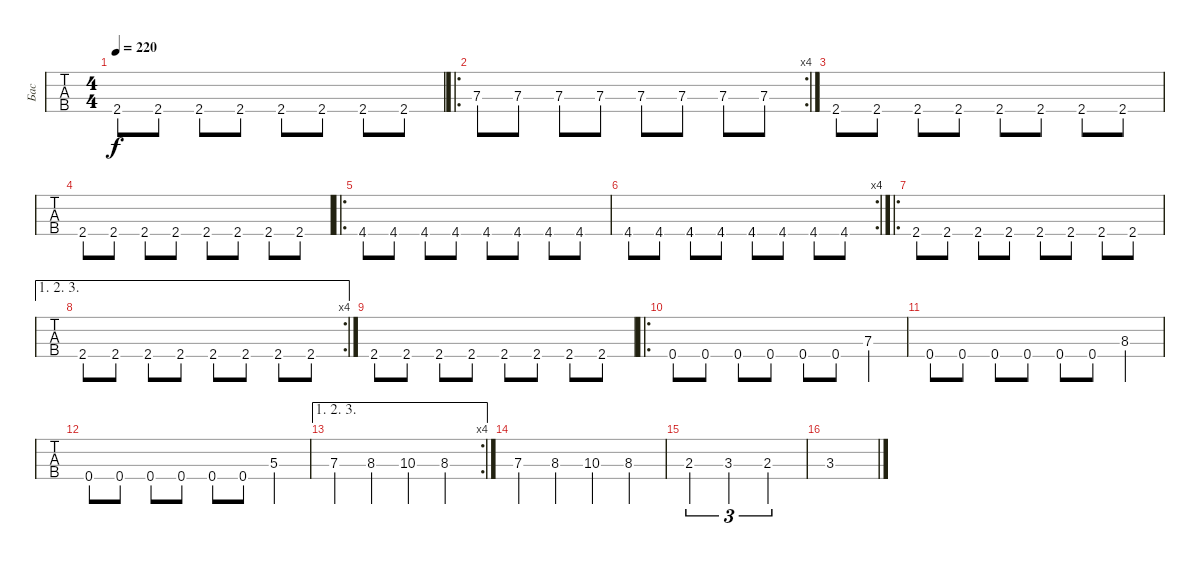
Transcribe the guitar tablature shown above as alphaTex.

\track ("Бас" "Бас") {instrument electricbassfinger}
\staff {tabs}
\tuning (G2 D2 A1 E1) {hide}
\ts (4 4)
\tempo 220
\clef f4
\ks c
2.4.8{dy f} 2.4.8 2.4.8 2.4.8 2.4.8 2.4.8 2.4.8 2.4.8 |
\ro
\rc 4
7.3.8 7.3.8 7.3.8 7.3.8 7.3.8 7.3.8 7.3.8 7.3.8 |
2.4.8 2.4.8 2.4.8 2.4.8 2.4.8 2.4.8 2.4.8 2.4.8 |
2.4.8 2.4.8 2.4.8 2.4.8 2.4.8 2.4.8 2.4.8 2.4.8 |
\ro
4.4.8 4.4.8 4.4.8 4.4.8 4.4.8 4.4.8 4.4.8 4.4.8 |
\rc 4
4.4.8 4.4.8 4.4.8 4.4.8 4.4.8 4.4.8 4.4.8 4.4.8 |
\ro
2.4.8 2.4.8 2.4.8 2.4.8 2.4.8 2.4.8 2.4.8 2.4.8 |
\ae (1 2 3)
\rc 4
2.4.8 2.4.8 2.4.8 2.4.8 2.4.8 2.4.8 2.4.8 2.4.8 |
2.4.8 2.4.8 2.4.8 2.4.8 2.4.8 2.4.8 2.4.8 2.4.8 |
\ro
0.4.8 0.4.8 0.4.8 0.4.8 0.4.8 0.4.8 7.3.4 |
0.4.8 0.4.8 0.4.8 0.4.8 0.4.8 0.4.8 8.3.4 |
0.4.8 0.4.8 0.4.8 0.4.8 0.4.8 0.4.8 5.3.4 |
\ae (1 2 3)
\rc 4
7.3.4 8.3.4 10.3.4 8.3.4 |
7.3.4 8.3.4 10.3.4 8.3.4 |
2.3.2{tu (3 2)} 3.3.2{tu (3 2)} 2.3.2{tu (3 2)} |
3.3.1
